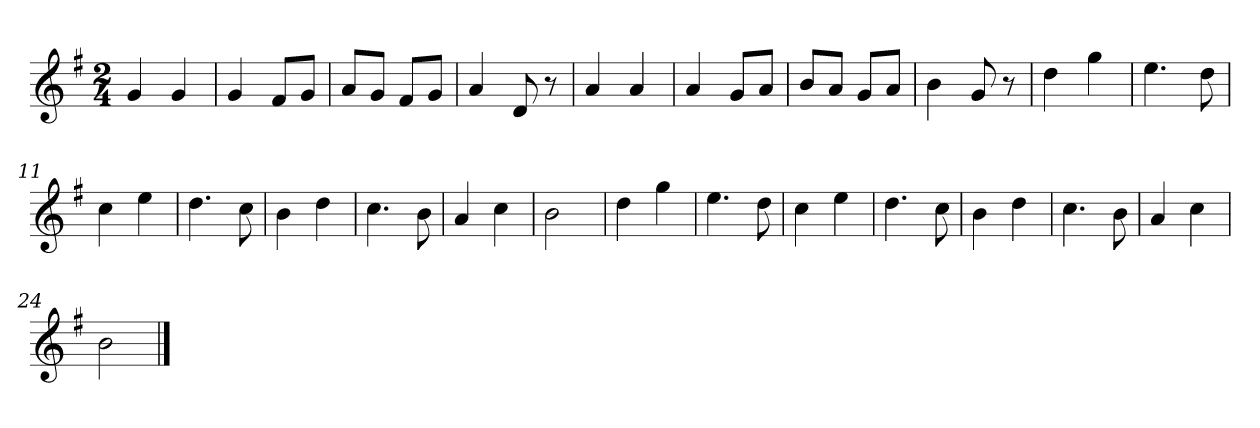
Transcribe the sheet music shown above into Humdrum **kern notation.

**kern
*part1
*staff1
*clefG2
*k[f#]
*G:
*M2/4
*MM90
=1
4g
4g
=2
4g
8f#/L
8g/J
=3
8a/L
8g/J
8f#/L
8g/J
=4
4a
8d
8r
=5
4a
4a
=6
4a
8g/L
8a/J
=7
8b/L
8a/J
8g/L
8a/J
=8
4b
8g
8r
=9
4dd
4gg
=10
4.ee
8dd
=11
4cc
4ee
=12
4.dd
8cc
=13
4b
4dd
=14
4.cc
8b
=15
4a
4cc
=16
2b
=17
4dd
4gg
=18
4.ee
8dd
=19
4cc
4ee
=20
4.dd
8cc
=21
4b
4dd
=22
4.cc
8b
=23
4a
4cc
=24
2b
==
*-
